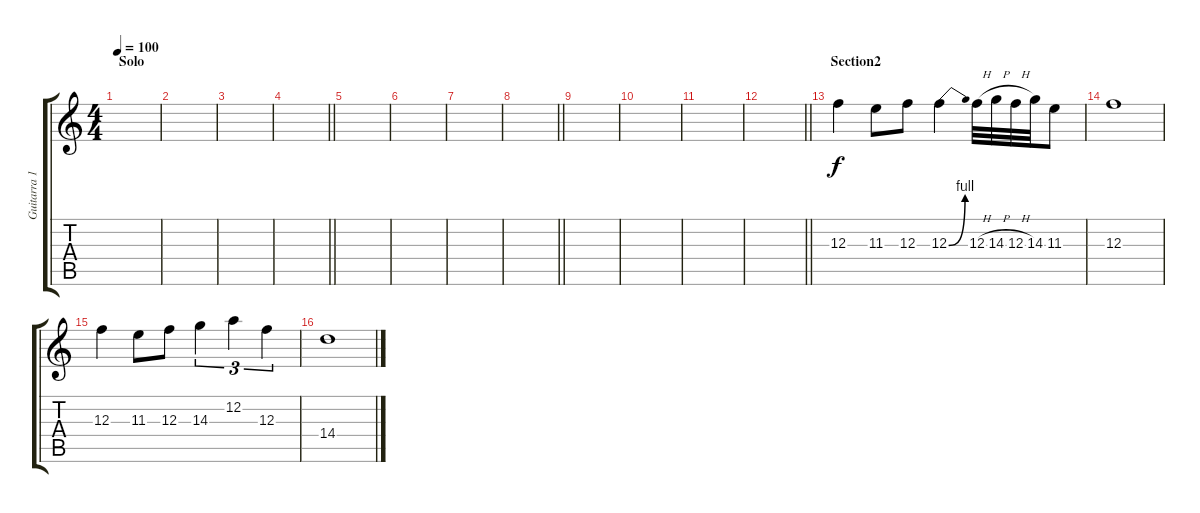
\track ("Guitarra 1" "Guitarra 1") {instrument distortionguitar}
\staff {score tabs}
\tuning (D4 A3 F3 C3 G2 D2) {hide}
\ts (4 4)
\section ("" "Solo")
\tempo 100
\clef g2
\ks c
|
|
|
\barLineRight lightlight
|
|
|
|
\barLineRight lightlight
|
|
|
|
\barLineRight lightlight
|
\section ("" "Section2")
12.3.4 11.3.8 12.3.8 12.3{be (bend 0 0 60 4)}.4 12.3{h}.32 14.3{h}.32 12.3{h}.32 14.3.32 11.3.8 |
12.3.1 |
12.3.4 11.3.8 12.3.8 14.3.4{tu (3 2)} 12.2.4{tu (3 2)} 12.3.4{tu (3 2)} |
14.4.1
